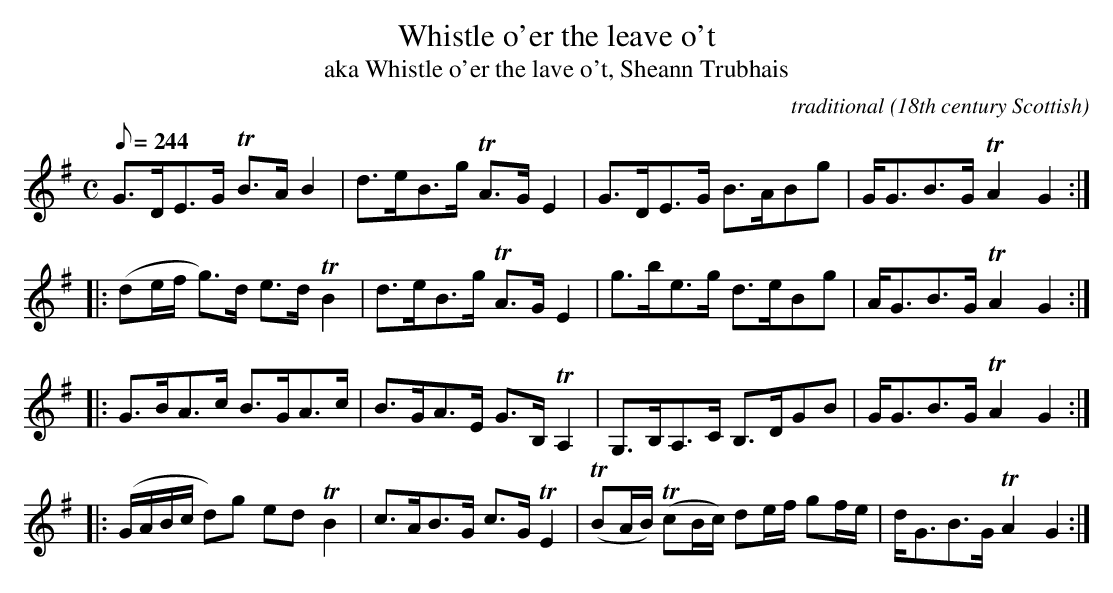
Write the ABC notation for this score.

X:1
T:Whistle o'er the leave o't
T:aka Whistle o'er the lave o't, Sheann Trubhais
C:traditional
O:18th century Scottish
L:1/8
Q:244
M:C
K:G
G>DE>G TB>A B2|d>eB>g TA>G E2|G>DE>G B>ABg|G<GB>G TA2 G2:|
|:(de/f/ g>)d e>d TB2|d>eB>g TA>G E2|g>be>g d>eBg|A<GB>G TA2 G2:|
|:G>BA>c B>GA>c|B>GA>E G>B, TA,2|G,>B,A,>C B,>DGB|G<GB>G TA2 G2:|
|:(G/A/B/c/ d)g ed TB2|c>AB>G c>G TE2|(TBA/B/) (TcB/c/) de/f/ gf/e/|d<GB>G TA2 G2:|
